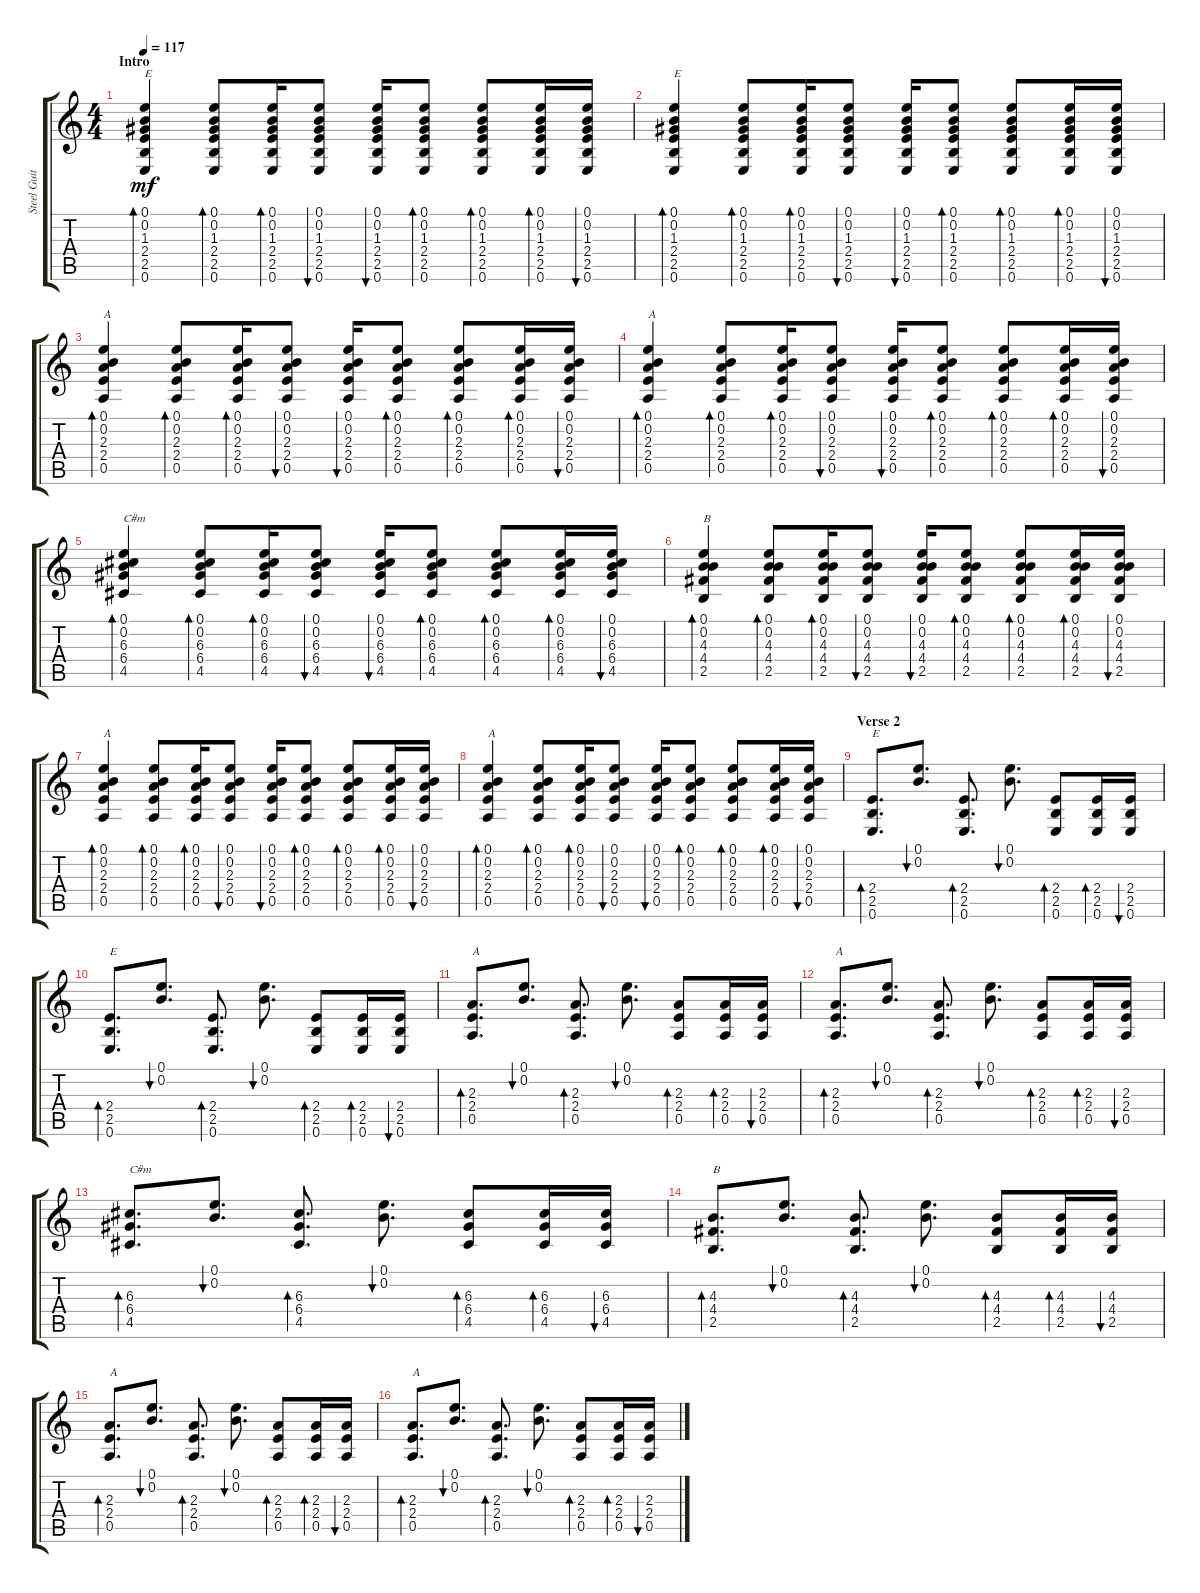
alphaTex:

\track ("Steel Guitar" "Steel Guit") {instrument acousticguitarsteel}
\staff {score tabs}
\tuning (E4 B3 G3 D3 A2 E2) {hide}
\ts (4 4)
\section ("" "Intro")
\tempo 117
\clef g2
\ks c
(0.1 0.2 1.3 2.4 2.5 0.6).4{bd 30 txt "E" dy mf} (0.1 0.2 1.3 2.4 2.5 0.6).8{bd 30} (0.1 0.2 1.3 2.4 2.5 0.6).16{bd 30} (0.1 0.2 1.3 2.4 2.5 0.6).8{bu 30} (0.1 0.2 1.3 2.4 2.5 0.6).16{bu 30} (0.1 0.2 1.3 2.4 2.5 0.6).8{bd 30} (0.1 0.2 1.3 2.4 2.5 0.6).8{bd 30} (0.1 0.2 1.3 2.4 2.5 0.6).16{bd 30} (0.1 0.2 1.3 2.4 2.5 0.6).16{bu 30} |
(0.1 0.2 1.3 2.4 2.5 0.6).4{bd 30 txt "E"} (0.1 0.2 1.3 2.4 2.5 0.6).8{bd 30} (0.1 0.2 1.3 2.4 2.5 0.6).16{bd 30} (0.1 0.2 1.3 2.4 2.5 0.6).8{bu 30} (0.1 0.2 1.3 2.4 2.5 0.6).16{bu 30} (0.1 0.2 1.3 2.4 2.5 0.6).8{bd 30} (0.1 0.2 1.3 2.4 2.5 0.6).8{bd 30} (0.1 0.2 1.3 2.4 2.5 0.6).16{bd 30} (0.1 0.2 1.3 2.4 2.5 0.6).16{bu 30} |
(0.1 0.2 2.3 2.4 0.5).4{bd 30 txt "A"} (0.1 0.2 2.3 2.4 0.5).8{bd 30} (0.1 0.2 2.3 2.4 0.5).16{bd 30} (0.1 0.2 2.3 2.4 0.5).8{bu 30} (0.1 0.2 2.3 2.4 0.5).16{bu 30} (0.1 0.2 2.3 2.4 0.5).8{bd 30} (0.1 0.2 2.3 2.4 0.5).8{bd 30} (0.1 0.2 2.3 2.4 0.5).16{bd 30} (0.1 0.2 2.3 2.4 0.5).16{bu 30} |
(0.1 0.2 2.3 2.4 0.5).4{bd 30 txt "A"} (0.1 0.2 2.3 2.4 0.5).8{bd 30} (0.1 0.2 2.3 2.4 0.5).16{bd 30} (0.1 0.2 2.3 2.4 0.5).8{bu 30} (0.1 0.2 2.3 2.4 0.5).16{bu 30} (0.1 0.2 2.3 2.4 0.5).8{bd 30} (0.1 0.2 2.3 2.4 0.5).8{bd 30} (0.1 0.2 2.3 2.4 0.5).16{bd 30} (0.1 0.2 2.3 2.4 0.5).16{bu 30} |
(0.1 0.2 6.3 6.4 4.5).4{bd 30 txt "C#m"} (0.1 0.2 6.3 6.4 4.5).8{bd 30} (0.1 0.2 6.3 6.4 4.5).16{bd 30} (0.1 0.2 6.3 6.4 4.5).8{bu 30} (0.1 0.2 6.3 6.4 4.5).16{bu 30} (0.1 0.2 6.3 6.4 4.5).8{bd 30} (0.1 0.2 6.3 6.4 4.5).8{bd 30} (0.1 0.2 6.3 6.4 4.5).16{bd 30} (0.1 0.2 6.3 6.4 4.5).16{bu 30} |
(0.1 0.2 4.3 4.4 2.5).4{bd 30 txt "B"} (0.1 0.2 4.3 4.4 2.5).8{bd 30} (0.1 0.2 4.3 4.4 2.5).16{bd 30} (0.1 0.2 4.3 4.4 2.5).8{bu 30} (0.1 0.2 4.3 4.4 2.5).16{bu 30} (0.1 0.2 4.3 4.4 2.5).8{bd 30} (0.1 0.2 4.3 4.4 2.5).8{bd 30} (0.1 0.2 4.3 4.4 2.5).16{bd 30} (0.1 0.2 4.3 4.4 2.5).16{bu 30} |
(0.1 0.2 2.3 2.4 0.5).4{bd 30 txt "A"} (0.1 0.2 2.3 2.4 0.5).8{bd 30} (0.1 0.2 2.3 2.4 0.5).16{bd 30} (0.1 0.2 2.3 2.4 0.5).8{bu 30} (0.1 0.2 2.3 2.4 0.5).16{bu 30} (0.1 0.2 2.3 2.4 0.5).8{bd 30} (0.1 0.2 2.3 2.4 0.5).8{bd 30} (0.1 0.2 2.3 2.4 0.5).16{bd 30} (0.1 0.2 2.3 2.4 0.5).16{bu 30} |
(0.1 0.2 2.3 2.4 0.5).4{bd 30 txt "A"} (0.1 0.2 2.3 2.4 0.5).8{bd 30} (0.1 0.2 2.3 2.4 0.5).16{bd 30} (0.1 0.2 2.3 2.4 0.5).8{bu 30} (0.1 0.2 2.3 2.4 0.5).16{bu 30} (0.1 0.2 2.3 2.4 0.5).8{bd 30} (0.1 0.2 2.3 2.4 0.5).8{bd 30} (0.1 0.2 2.3 2.4 0.5).16{bd 30} (0.1 0.2 2.3 2.4 0.5).16{bu 30} |
\section ("" "Verse 2")
(2.4 2.5 0.6).8{d bd 30 txt "E"} (0.1 0.2).8{d bu 30} (2.4 2.5 0.6).8{d bd 30} (0.1 0.2).8{d bu 30} (2.4 2.5 0.6).8{bd 30} (2.4 2.5 0.6).16{bd 30} (2.4 2.5 0.6).16{bu 30} |
(2.4 2.5 0.6).8{d bd 30 txt "E"} (0.1 0.2).8{d bu 30} (2.4 2.5 0.6).8{d bd 30} (0.1 0.2).8{d bu 30} (2.4 2.5 0.6).8{bd 30} (2.4 2.5 0.6).16{bd 30} (2.4 2.5 0.6).16{bu 30} |
(2.3 2.4 0.5).8{d bd 30 txt "A"} (0.1 0.2).8{d bu 30} (2.3 2.4 0.5).8{d bd 30} (0.1 0.2).8{d bu 30} (2.3 2.4 0.5).8{bd 30} (2.3 2.4 0.5).16{bd 30} (2.3 2.4 0.5).16{bu 30} |
(2.3 2.4 0.5).8{d bd 30 txt "A"} (0.1 0.2).8{d bu 30} (2.3 2.4 0.5).8{d bd 30} (0.1 0.2).8{d bu 30} (2.3 2.4 0.5).8{bd 30} (2.3 2.4 0.5).16{bd 30} (2.3 2.4 0.5).16{bu 30} |
(6.3 6.4 4.5).8{d bd 30 txt "C#m"} (0.1 0.2).8{d bu 30} (6.3 6.4 4.5).8{d bd 30} (0.1 0.2).8{d bu 30} (6.3 6.4 4.5).8{bd 30} (6.3 6.4 4.5).16{bd 30} (6.3 6.4 4.5).16{bu 30} |
(4.3 4.4 2.5).8{d bd 30 txt "B"} (0.1 0.2).8{d bu 30} (4.3 4.4 2.5).8{d bd 30} (0.1 0.2).8{d bu 30} (4.3 4.4 2.5).8{bd 30} (4.3 4.4 2.5).16{bd 30} (4.3 4.4 2.5).16{bu 30} |
(2.3 2.4 0.5).8{d bd 30 txt "A"} (0.1 0.2).8{d bu 30} (2.3 2.4 0.5).8{d bd 30} (0.1 0.2).8{d bu 30} (2.3 2.4 0.5).8{bd 30} (2.3 2.4 0.5).16{bd 30} (2.3 2.4 0.5).16{bu 30} |
(2.3 2.4 0.5).8{d bd 30 txt "A"} (0.1 0.2).8{d bu 30} (2.3 2.4 0.5).8{d bd 30} (0.1 0.2).8{d bu 30} (2.3 2.4 0.5).8{bd 30} (2.3 2.4 0.5).16{bd 30} (2.3 2.4 0.5).16{bu 30}
